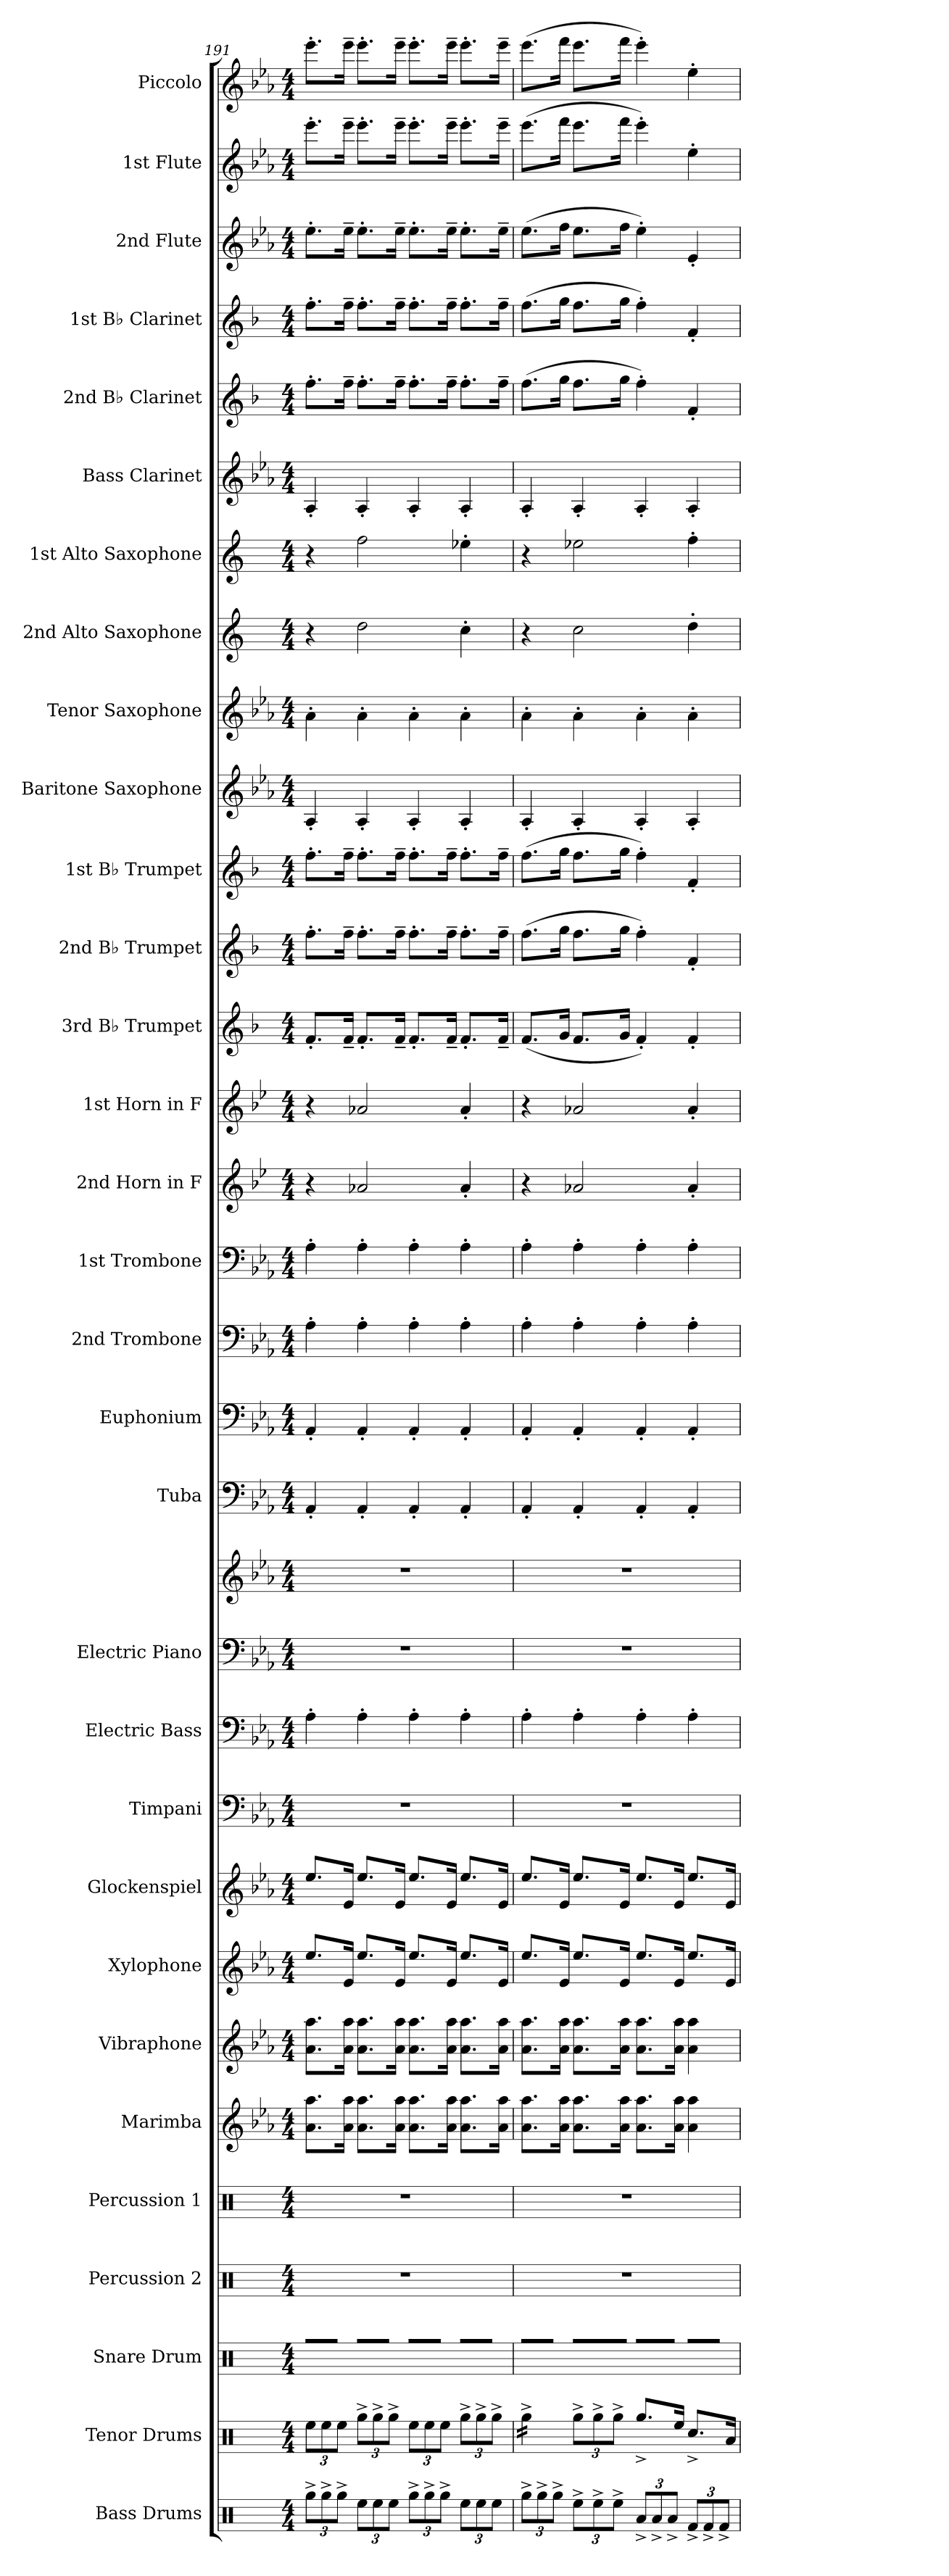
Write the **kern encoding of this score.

**kern	**kern	**kern	**kern	**kern	**kern	**kern	**kern	**kern	**kern	**kern	**kern	**kern	**kern	**kern	**kern	**kern	**kern	**kern	**kern	**kern	**kern	**kern	**kern	**kern	**kern	**kern	**kern	**kern	**kern	**kern	**kern
*part31	*part30	*part29	*part28	*part27	*part26	*part25	*part24	*part23	*part22	*part21	*part20	*part20	*part19	*part18	*part17	*part16	*part15	*part14	*part13	*part12	*part11	*part10	*part9	*part8	*part7	*part6	*part5	*part4	*part3	*part2	*part1
*staff32	*staff31	*staff30	*staff29	*staff28	*staff27	*staff26	*staff25	*staff24	*staff23	*staff22	*staff21	*staff20	*staff19	*staff18	*staff17	*staff16	*staff15	*staff14	*staff13	*staff12	*staff11	*staff10	*staff9	*staff8	*staff7	*staff6	*staff5	*staff4	*staff3	*staff2	*staff1
*I"Bass Drums	*I"Tenor Drums	*I"Snare Drum	*I"Percussion 2	*I"Percussion 1	*I"Marimba	*I"Vibraphone	*I"Xylophone	*I"Glockenspiel	*I"Timpani	*I"Electric Bass	*I"Electric Piano	*	*I"Tuba	*I"Euphonium	*I"2nd Trombone	*I"1st Trombone	*I"2nd Horn in F	*I"1st Horn in F	*I"3rd B♭ Trumpet	*I"2nd B♭ Trumpet	*I"1st B♭ Trumpet	*I"Baritone Saxophone	*I"Tenor Saxophone	*I"2nd Alto Saxophone	*I"1st Alto Saxophone	*I"Bass Clarinet	*I"2nd B♭ Clarinet	*I"1st B♭ Clarinet	*I"2nd Flute	*I"1st Flute	*I"Piccolo
*I'B.D.	*I'T.D.	*I'S.D.	*I'Perc.	*I'Perc.	*I'Mrm.	*I'Vib.	*I'Xyl.	*I'Glock.	*I'Timp.	*I'El. B.	*I'El. Pno.	*	*I'Tba.	*I'Euph.	*I'Tbn.	*I'Tbn.	*	*	*I'B♭ Tpt.	*I'B♭ Tpt.	*I'B♭ Tpt.	*I'Bar. Sax.	*I'T. Sax.	*I'A. Sax.	*I'A. Sax.	*I'B. Cl.	*I'B♭ Cl.	*I'B♭ Cl.	*I'Fl.	*I'Fl.	*I'Picc.
*clefX	*clefX	*clefX	*clefX	*clefX	*clefG2	*clefG2	*clefG2	*clefG2	*clefF4	*clefF4	*clefF4	*clefG2	*clefF4	*clefF4	*clefF4	*clefF4	*clefG2	*clefG2	*clefG2	*clefG2	*clefG2	*clefG2	*clefG2	*clefG2	*clefG2	*clefG2	*clefG2	*clefG2	*clefG2	*clefG2	*clefG2
*	*	*	*	*	*	*	*ITrd-7c-12	*ITrd-14c-24	*	*ITrd7c12	*	*	*	*	*	*	*ITrd4c7	*ITrd4c7	*ITrd1c2	*ITrd1c2	*ITrd1c2	*ITrd12c21	*ITrd8c14	*ITrd5c9	*ITrd5c9	*ITrd8c14	*ITrd1c2	*ITrd1c2	*	*	*ITrd-7c-12
*k[]	*k[]	*k[]	*k[]	*k[]	*k[b-e-a-]	*k[b-e-a-]	*k[b-e-a-]	*k[b-e-a-]	*k[b-e-a-]	*k[b-e-a-]	*k[b-e-a-]	*k[b-e-a-]	*k[b-e-a-]	*k[b-e-a-]	*k[b-e-a-]	*k[b-e-a-]	*k[b-e-a-]	*k[b-e-a-]	*k[b-e-a-]	*k[b-e-a-]	*k[b-e-a-]	*k[b-e-a-]	*k[b-e-a-]	*k[b-e-a-]	*k[b-e-a-]	*k[b-e-a-]	*k[b-e-a-]	*k[b-e-a-]	*k[b-e-a-]	*k[b-e-a-]	*k[b-e-a-]
*M4/4	*M4/4	*M4/4	*M4/4	*M4/4	*M4/4	*M4/4	*M4/4	*M4/4	*M4/4	*M4/4	*M4/4	*M4/4	*M4/4	*M4/4	*M4/4	*M4/4	*M4/4	*M4/4	*M4/4	*M4/4	*M4/4	*M4/4	*M4/4	*M4/4	*M4/4	*M4/4	*M4/4	*M4/4	*M4/4	*M4/4	*M4/4
*Xbrackettup	*Xbrackettup	*Xbrackettup	*	*	*	*	*	*	*	*	*	*	*	*	*	*	*	*	*	*	*	*	*	*	*	*	*	*	*	*	*
=191	=191	=191	=191	=191	=191	=191	=191	=191	=191	=191	=191	=191	=191	=191	=191	=191	=191	=191	=191	=191	=191	=191	=191	=191	=191	=191	=191	=191	=191	=191	=191
12Rgg^\L	12Ree\L	12R\L	1r	1r	8.a-\ 8.aa-\L	8.a-\ 8.aa-\L	8.eee-/L	8.eeee-/L	1r	4AA-'\	1r	1r	4AA-'/	4AA-'/	4A-'\	4A-'\	4r	4r	8.e-'/L	8.ee-'\L	8.ee-'\L	4AA-'/	4A-'\	4r	4r	4AA-'/	8.ee-'\L	8.ee-'\L	8.ee-'\L	8.eee-'\L	8.eeee-'\L
12Rgg^\	12Ree\	12R\	.	.	.	.	.	.	.	.	.	.	.	.	.	.	.	.	.	.	.	.	.	.	.	.	.	.	.	.	.
12Rgg^\J	12Ree\J	12R\J	.	.	.	.	.	.	.	.	.	.	.	.	.	.	.	.	.	.	.	.	.	.	.	.	.	.	.	.	.
.	.	.	.	.	16a-\ 16aa-\Jk	16a-\ 16aa-\Jk	16ee-/Jk	16eee-/Jk	.	.	.	.	.	.	.	.	.	.	16e-~/Jk	16ee-~\Jk	16ee-~\Jk	.	.	.	.	.	16ee-~\Jk	16ee-~\Jk	16ee-~\Jk	16eee-~\Jk	16eeee-~\Jk
12Ree\L	12Rgg^\L	12R^\L	.	.	8.a-\ 8.aa-\L	8.a-\ 8.aa-\L	8.eee-/L	8.eeee-/L	.	4AA-'\	.	.	4AA-'/	4AA-'/	4A-'\	4A-'\	2d-X/	2d-X/	8.e-'/L	8.ee-'\L	8.ee-'\L	4AA-'/	4A-'\	2f\	2a-\	4AA-'/	8.ee-'\L	8.ee-'\L	8.ee-'\L	8.eee-'\L	8.eeee-'\L
12Ree\	12Rgg^\	12R^\	.	.	.	.	.	.	.	.	.	.	.	.	.	.	.	.	.	.	.	.	.	.	.	.	.	.	.	.	.
12Ree\J	12Rgg^\J	12R^\J	.	.	.	.	.	.	.	.	.	.	.	.	.	.	.	.	.	.	.	.	.	.	.	.	.	.	.	.	.
.	.	.	.	.	16a-\ 16aa-\Jk	16a-\ 16aa-\Jk	16ee-/Jk	16eee-/Jk	.	.	.	.	.	.	.	.	.	.	16e-~/Jk	16ee-~\Jk	16ee-~\Jk	.	.	.	.	.	16ee-~\Jk	16ee-~\Jk	16ee-~\Jk	16eee-~\Jk	16eeee-~\Jk
12Rgg^\L	12Ree\L	12R\L	.	.	8.a-\ 8.aa-\L	8.a-\ 8.aa-\L	8.eee-/L	8.eeee-/L	.	4AA-'\	.	.	4AA-'/	4AA-'/	4A-'\	4A-'\	.	.	8.e-'/L	8.ee-'\L	8.ee-'\L	4AA-'/	4A-'\	.	.	4AA-'/	8.ee-'\L	8.ee-'\L	8.ee-'\L	8.eee-'\L	8.eeee-'\L
12Rgg^\	12Ree\	12R\	.	.	.	.	.	.	.	.	.	.	.	.	.	.	.	.	.	.	.	.	.	.	.	.	.	.	.	.	.
12Rgg^\J	12Ree\J	12R\J	.	.	.	.	.	.	.	.	.	.	.	.	.	.	.	.	.	.	.	.	.	.	.	.	.	.	.	.	.
.	.	.	.	.	16a-\ 16aa-\Jk	16a-\ 16aa-\Jk	16ee-/Jk	16eee-/Jk	.	.	.	.	.	.	.	.	.	.	16e-~/Jk	16ee-~\Jk	16ee-~\Jk	.	.	.	.	.	16ee-~\Jk	16ee-~\Jk	16ee-~\Jk	16eee-~\Jk	16eeee-~\Jk
12Ree\L	12Rgg^\L	12R^\L	.	.	8.a-\ 8.aa-\L	8.a-\ 8.aa-\L	8.eee-/L	8.eeee-/L	.	4AA-'\	.	.	4AA-'/	4AA-'/	4A-'\	4A-'\	4d-'/	4d-'/	8.e-'/L	8.ee-'\L	8.ee-'\L	4AA-'/	4A-'\	4e-'\	4g-X'\	4AA-'/	8.ee-'\L	8.ee-'\L	8.ee-'\L	8.eee-'\L	8.eeee-'\L
12Ree\	12Rgg^\	12R^\	.	.	.	.	.	.	.	.	.	.	.	.	.	.	.	.	.	.	.	.	.	.	.	.	.	.	.	.	.
12Ree\J	12Rgg^\J	12R^\J	.	.	.	.	.	.	.	.	.	.	.	.	.	.	.	.	.	.	.	.	.	.	.	.	.	.	.	.	.
.	.	.	.	.	16a-\ 16aa-\Jk	16a-\ 16aa-\Jk	16ee-/Jk	16eee-/Jk	.	.	.	.	.	.	.	.	.	.	16e-~/Jk	16ee-~\Jk	16ee-~\Jk	.	.	.	.	.	16ee-~\Jk	16ee-~\Jk	16ee-~\Jk	16eee-~\Jk	16eeee-~\Jk
!!LO:PB:g=z
=192	=192	=192	=192	=192	=192	=192	=192	=192	=192	=192	=192	=192	=192	=192	=192	=192	=192	=192	=192	=192	=192	=192	=192	=192	=192	=192	=192	=192	=192	=192	=192
*	*tremolo	*	*	*	*	*	*	*	*	*	*	*	*	*	*	*	*	*	*	*	*	*	*	*	*	*	*	*	*	*	*
12Rgg^\L	24Rgg^\LL	12R\L	1r	1r	8.a-\ 8.aa-\L	8.a-\ 8.aa-\L	8.eee-/L	8.eeee-/L	1r	4AA-'\	1r	1r	4AA-'/	4AA-'/	4A-'\	4A-'\	4r	4r	(8.e-/L	(8.ee-\L	(8.ee-\L	4AA-'/	4A-'\	4r	4r	4AA-'/	(8.ee-\L	(8.ee-\L	(8.ee-\L	(8.eee-\L	(8.eeee-\L
.	24Rgg^\	.	.	.	.	.	.	.	.	.	.	.	.	.	.	.	.	.	.	.	.	.	.	.	.	.	.	.	.	.	.
12Rgg^\	24Rgg^\	12R\	.	.	.	.	.	.	.	.	.	.	.	.	.	.	.	.	.	.	.	.	.	.	.	.	.	.	.	.	.
.	24Rgg^\	.	.	.	.	.	.	.	.	.	.	.	.	.	.	.	.	.	.	.	.	.	.	.	.	.	.	.	.	.	.
12Rgg^\J	24Rgg^\	12R\J	.	.	.	.	.	.	.	.	.	.	.	.	.	.	.	.	.	.	.	.	.	.	.	.	.	.	.	.	.
.	.	.	.	.	16a-\ 16aa-\Jk	16a-\ 16aa-\Jk	16ee-/Jk	16eee-/Jk	.	.	.	.	.	.	.	.	.	.	16f/Jk	16ff\Jk	16ff\Jk	.	.	.	.	.	16ff\Jk	16ff\Jk	16ff\Jk	16fff\Jk	16ffff\Jk
.	24Rgg^\JJ	.	.	.	.	.	.	.	.	.	.	.	.	.	.	.	.	.	.	.	.	.	.	.	.	.	.	.	.	.	.
*	*Xtremolo	*	*	*	*	*	*	*	*	*	*	*	*	*	*	*	*	*	*	*	*	*	*	*	*	*	*	*	*	*	*
*	*	*tremolo	*	*	*	*	*	*	*	*	*	*	*	*	*	*	*	*	*	*	*	*	*	*	*	*	*	*	*	*	*
12Ree^\L	12Rgg^\L	24R^\LL	.	.	8.a-\ 8.aa-\L	8.a-\ 8.aa-\L	8.eee-/L	8.eeee-/L	.	4AA-'\	.	.	4AA-'/	4AA-'/	4A-'\	4A-'\	2d-X/	2d-X/	8.e-/L	8.ee-\L	8.ee-\L	4AA-'/	4A-'\	2e-\	2g-X\	4AA-'/	8.ee-\L	8.ee-\L	8.ee-\L	8.eee-\L	8.eeee-\L
.	.	24R^\	.	.	.	.	.	.	.	.	.	.	.	.	.	.	.	.	.	.	.	.	.	.	.	.	.	.	.	.	.
12Ree^\	12Rgg^\	24R^\	.	.	.	.	.	.	.	.	.	.	.	.	.	.	.	.	.	.	.	.	.	.	.	.	.	.	.	.	.
.	.	24R^\	.	.	.	.	.	.	.	.	.	.	.	.	.	.	.	.	.	.	.	.	.	.	.	.	.	.	.	.	.
12Ree^\J	12Rgg^\J	24R^\	.	.	.	.	.	.	.	.	.	.	.	.	.	.	.	.	.	.	.	.	.	.	.	.	.	.	.	.	.
.	.	.	.	.	16a-\ 16aa-\Jk	16a-\ 16aa-\Jk	16ee-/Jk	16eee-/Jk	.	.	.	.	.	.	.	.	.	.	16f/Jk	16ff\Jk	16ff\Jk	.	.	.	.	.	16ff\Jk	16ff\Jk	16ff\Jk	16fff\Jk	16ffff\Jk
.	.	24R^\JJ	.	.	.	.	.	.	.	.	.	.	.	.	.	.	.	.	.	.	.	.	.	.	.	.	.	.	.	.	.
*	*	*Xtremolo	*	*	*	*	*	*	*	*	*	*	*	*	*	*	*	*	*	*	*	*	*	*	*	*	*	*	*	*	*
12Ra^/L	8.Rgg^/L	8.R^^/L	.	.	8.a-\ 8.aa-\L	8.a-\ 8.aa-\L	8.eee-/L	8.eeee-/L	.	4AA-'\	.	.	4AA-'/	4AA-'/	4A-'\	4A-'\	.	.	4e-'/)	4ee-'\)	4ee-'\)	4AA-'/	4A-'\	.	.	4AA-'/	4ee-'\)	4ee-'\)	4ee-'\)	4eee-'\)	4eeee-'\)
12Ra^/	.	.	.	.	.	.	.	.	.	.	.	.	.	.	.	.	.	.	.	.	.	.	.	.	.	.	.	.	.	.	.
12Ra^/J	.	.	.	.	.	.	.	.	.	.	.	.	.	.	.	.	.	.	.	.	.	.	.	.	.	.	.	.	.	.	.
.	16Ree/Jk	16R/Jk	.	.	16a-\ 16aa-\Jk	16a-\ 16aa-\Jk	16ee-/Jk	16eee-/Jk	.	.	.	.	.	.	.	.	.	.	.	.	.	.	.	.	.	.	.	.	.	.	.
12Rf^/L	8.Rcc^/L	12R^\L	.	.	4a-\ 4aa-\	4a-\ 4aa-\	8.eee-/L	8.eeee-/L	.	4AA-'\	.	.	4AA-'/	4AA-'/	4A-'\	4A-'\	4d-'/	4d-'/	4e-'/	4e-'/	4e-'/	4AA-'/	4A-'\	4f'\	4a-'\	4AA-'/	4e-'/	4e-'/	4e-'/	4ee-'\	4eee-'\
12Rf^/	.	12R\	.	.	.	.	.	.	.	.	.	.	.	.	.	.	.	.	.	.	.	.	.	.	.	.	.	.	.	.	.
12Rf^/J	.	12R\J	.	.	.	.	.	.	.	.	.	.	.	.	.	.	.	.	.	.	.	.	.	.	.	.	.	.	.	.	.
.	16Ra/Jk	.	.	.	.	.	16ee-/Jk	16eee-/Jk	.	.	.	.	.	.	.	.	.	.	.	.	.	.	.	.	.	.	.	.	.	.	.
=	=	=	=	=	=	=	=	=	=	=	=	=	=	=	=	=	=	=	=	=	=	=	=	=	=	=	=	=	=	=	=
*-	*-	*-	*-	*-	*-	*-	*-	*-	*-	*-	*-	*-	*-	*-	*-	*-	*-	*-	*-	*-	*-	*-	*-	*-	*-	*-	*-	*-	*-	*-	*-
